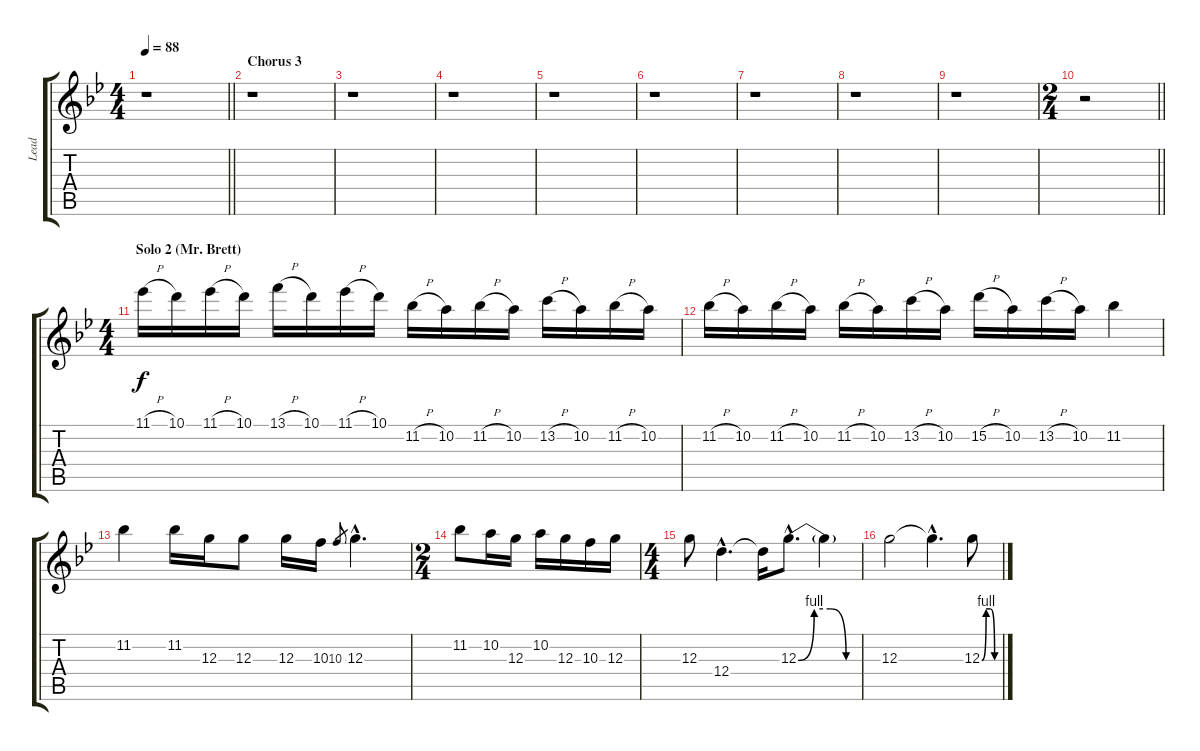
\track ("Lead" "Lead") {instrument overdrivenguitar}
\staff {score tabs}
\tuning (E4 B3 G3 D3 A2 E2) {hide}
\ts (4 4)
\tempo 88
\clef g2
\barLineRight lightlight
\ks gminor
r.1{dy mp} |
\section ("" "Chorus 3")
r.1 |
r.1 |
r.1 |
r.1 |
r.1 |
r.1 |
r.1 |
r.1 |
\ts (2 4)
\barLineRight lightlight
r.2 |
\ts (4 4)
\section ("" "Solo 2 (Mr. Brett)")
11.1{h}.16{dy f} 10.1.16 11.1{h}.16 10.1.16 13.1{h}.16 10.1.16 11.1{h}.16 10.1.16 11.2{h}.16 10.2.16 11.2{h}.16 10.2.16 13.2{h}.16 10.2.16 11.2{h}.16 10.2.16 |
11.2{h}.16 10.2.16 11.2{h}.16 10.2.16 11.2{h}.16 10.2.16 13.2{h}.16 10.2.16 15.2{h}.16 10.2.16 13.2{h}.16 10.2.16 11.2.4 |
11.2.4 11.2.16 12.3.16 12.3.8 12.3.16 10.3.16 10.3.8{gr} 12.3{hac}.4{d} |
\ts (2 4)
11.2.8 10.2.16 12.3.16 10.2.16 12.3.16 10.3.16 12.3.16 |
\ts (4 4)
12.3.8 12.4{hac}.4{d} 12.4{t}.16 12.3{be (custom 0 0 15 4 30 4 45 0 60 0) hac}.8{d} 12.3{t}.4 |
12.3.2 12.3{hac t}.4{d} 12.3{be (custom 0 0 15 4 30 4 45 0 60 0)}.8
